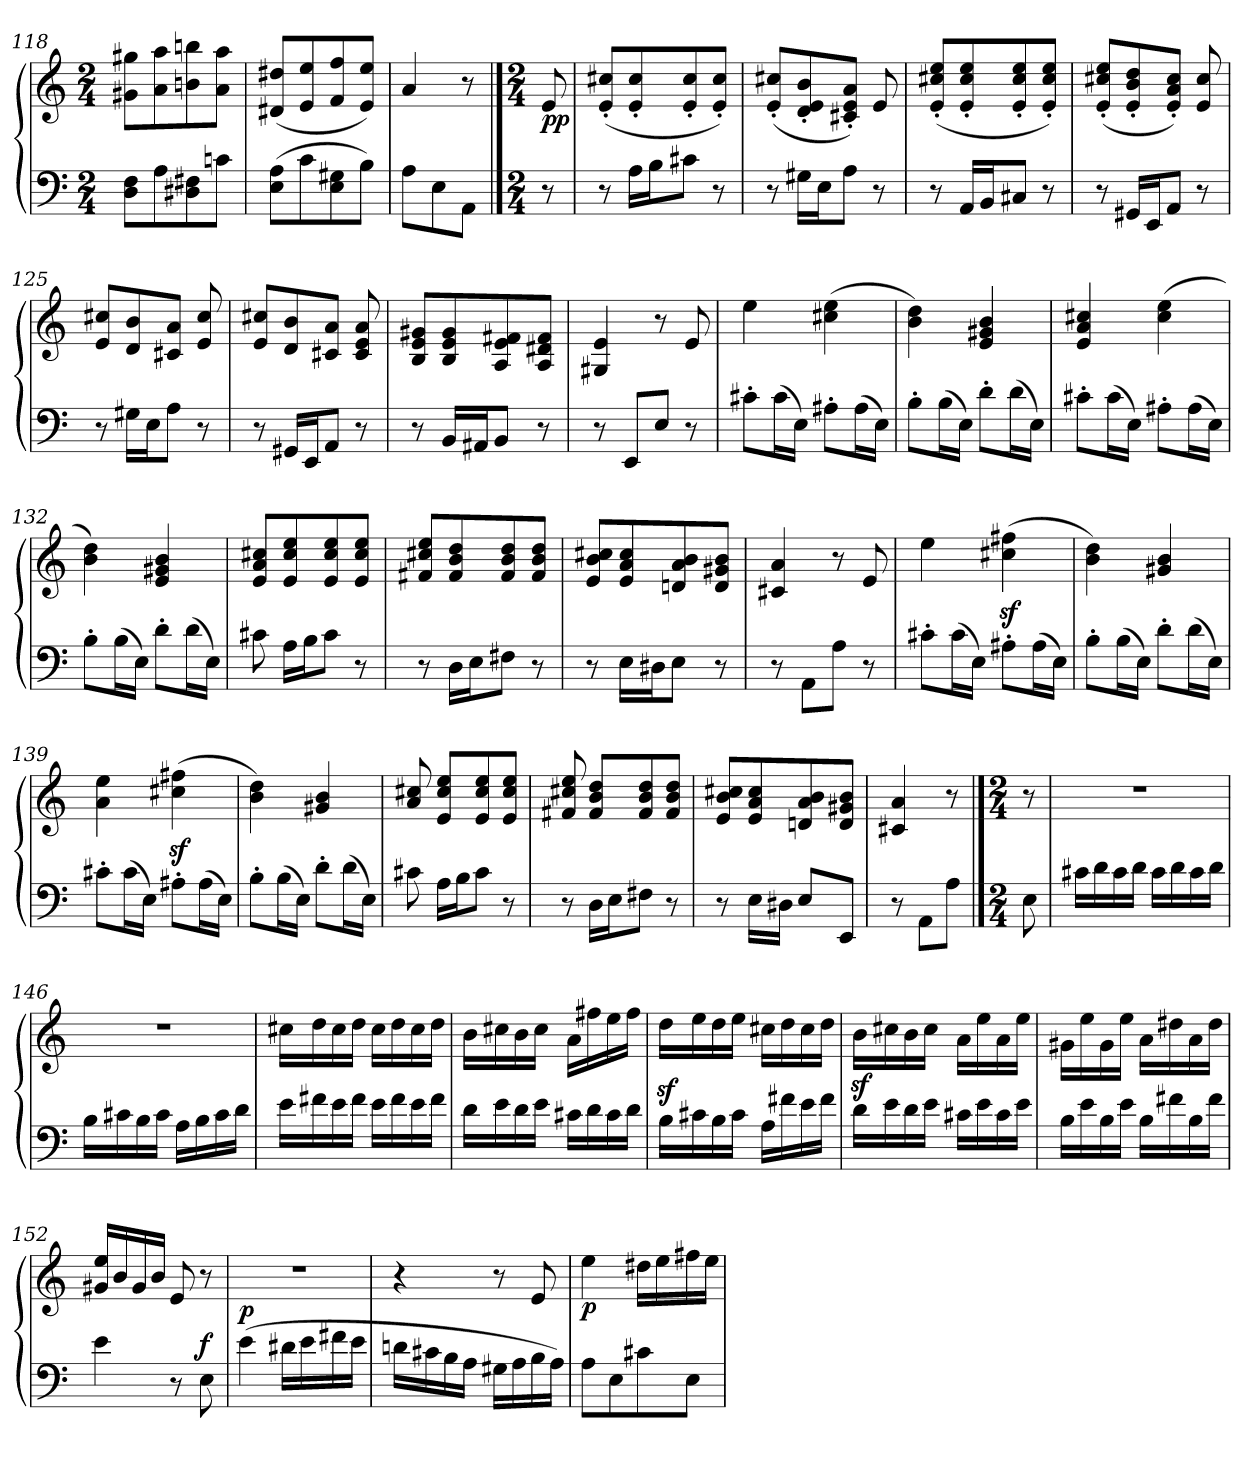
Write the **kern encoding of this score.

**kern	**kern	**dynam
*part1	*part1	*part1
*staff2	*staff1	*staff1/2
*clefF4	*clefG2	*
*M2/4	*M2/4	*
=118	=118	=118
8D\ 8F\L	8g#X\ 8gg#X\L	.
8A\	8a\ 8aa\	.
8D#X\ 8F#X\	8bn\ 8bbn\	.
8cn\J	8a\ 8aa\J	.
=119	=119	=119
(>8E\ 8A\L	(<8d#X/ 8dd#X/L	.
8c\	8e/ 8ee/	.
8E\ 8G#X\	8f/ 8ff/	.
8B\J)	8e/ 8ee/J)	.
=120	=120	=120
8A\L	4a/	.
8E\	.	.
8AA\J	8r	.
!!LO:LB:g=z
==120	==120	==120
*M2/4	*M2/4	*
!	!	!LO:DY:b
8r	8e/	pp
=121	=121	=121
8r	(<8e'/ 8cc#'/L	.
16A\LL	8e'/ 8cc#'/	.
16B\J	.	.
8c#\J	8e'/ 8cc#'/	.
8r	8e'/ 8cc#'/J)	.
=122	=122	=122
8r	(<8e'/ 8cc#'/L	.
16G#\LL	8d'/ 8e'/ 8b'/	.
16E\J	.	.
8A\J	8c#'/ 8e'/ 8a'/J)	.
8r	8e/	.
=123	=123	=123
8r	(<8e'/ 8cc#'/ 8ee'/L	.
16AA/LL	8e'/ 8cc#'/ 8ee'/	.
16BB/J	.	.
8C#/J	8e'/ 8cc#'/ 8ee'/	.
8r	8e'/ 8cc#'/ 8ee'/J)	.
=124	=124	=124
8r	(<8e'/ 8cc#'/ 8ee'/L	.
16GG#/LL	8e'/ 8b'/ 8dd'/	.
16EE/J	.	.
8AA/J	8e'/ 8a'/ 8cc#'/J)	.
8r	8e/ 8cc#/	.
=125	=125	=125
8r	8e/ 8cc#/L	.
16G#\LL	8d/ 8b/	.
16E\J	.	.
8A\J	8c#/ 8a/J	.
8r	8e/ 8cc#/	.
=126	=126	=126
8r	8e/ 8cc#/L	.
16GG#/LL	8d/ 8b/	.
16EE/J	.	.
8AA/J	8c#/ 8a/J	.
8r	8c#/ 8e/ 8a/	.
!!LO:LB:g=z
=127	=127	=127
8r	8B/ 8e/ 8g#/L	.
16BB/LL	8B/ 8e/ 8g#/	.
16AA#X/J	.	.
8BB/J	8A/ 8e/ 8f#/	.
8r	8A/ 8d#X/ 8f#/J	.
=128	=128	=128
8r	4G#/ 4e/	.
8EE/L	.	.
8E/J	8r	.
8r	8e/	.
=129	=129	=129
8c#'\L	4ee\	.
(>16c#\L	.	.
16E\JJ)	.	.
8A#X'\L	(>4cc#\ 4ee\	.
(>16A#\L	.	.
16E\JJ)	.	.
=130	=130	=130
8B'\L	4b\ 4dd\)	.
(>16B\L	.	.
16E\JJ)	.	.
8d'\L	4e/ 4g#/ 4b/	.
(>16d\L	.	.
16E\JJ)	.	.
=131	=131	=131
8c#'\L	4e/ 4a/ 4cc#/	.
(>16c#\L	.	.
16E\JJ)	.	.
8A#X'\L	(>4cc#\ 4ee\	.
(>16A#\L	.	.
16E\JJ)	.	.
=132	=132	=132
8B'\L	4b\ 4dd\)	.
(>16B\L	.	.
16E\JJ)	.	.
8d'\L	4e/ 4g#/ 4b/	.
(>16d\L	.	.
16E\JJ)	.	.
!!LO:LB:g=z
=133	=133	=133
8c#\	8e/ 8a/ 8cc#/L	.
16A\LL	8e/ 8cc#/ 8ee/	.
16B\J	.	.
8c#\J	8e/ 8cc#/ 8ee/	.
8r	8e/ 8cc#/ 8ee/J	.
=134	=134	=134
8r	8f#/ 8cc#/ 8ee/L	.
16D\LL	8f#/ 8b/ 8dd/	.
16E\J	.	.
8F#\J	8f#/ 8b/ 8dd/	.
8r	8f#/ 8b/ 8dd/J	.
=135	=135	=135
8r	8e/ 8b/ 8cc#/L	.
16E\LL	8e/ 8a/ 8cc#/	.
16D#X\J	.	.
8E\J	8dn/ 8a/ 8b/	.
8r	8d/ 8g#/ 8b/J	.
=136	=136	=136
8r	4c#/ 4a/	.
8AA\L	.	.
8A\J	8r	.
8r	8e/	.
=137	=137	=137
8c#'\L	4ee\	.
(>16c#\L	.	.
16E\JJ)	.	.
8A#X'\L	(>4cc#z<\ 4ff#z<\	.
(>16A#\L	.	.
16E\JJ)	.	.
=138	=138	=138
8B'\L	4b\ 4dd\)	.
(>16B\L	.	.
16E\JJ)	.	.
8d'\L	4g#/ 4b/	.
(>16d\L	.	.
16E\JJ)	.	.
!!LO:LB:g=z
=139	=139	=139
8c#'\L	4a\ 4ee\	.
(>16c#\L	.	.
16E\JJ)	.	.
8A#X'\L	(>4cc#z<\ 4ff#z<\	.
(>16A#\L	.	.
16E\JJ)	.	.
=140	=140	=140
8B'\L	4b\ 4dd\)	.
(>16B\L	.	.
16E\JJ)	.	.
8d'\L	4g#/ 4b/	.
(>16d\L	.	.
16E\JJ)	.	.
=141	=141	=141
8c#\	8a/ 8cc#/	.
16A\LL	8e/ 8cc#/ 8ee/L	.
16B\J	.	.
8c#\J	8e/ 8cc#/ 8ee/	.
8r	8e/ 8cc#/ 8ee/J	.
=142	=142	=142
8r	8f#/ 8cc#/ 8ee/	.
16D\LL	8f#/ 8b/ 8dd/L	.
16E\J	.	.
8F#\J	8f#/ 8b/ 8dd/	.
8r	8f#/ 8b/ 8dd/J	.
=143	=143	=143
8r	8e/ 8b/ 8cc#/L	.
16E\LL	8e/ 8a/ 8cc#/	.
16D#X\JJ	.	.
8E/L	8dn/ 8a/ 8b/	.
8EE/J	8d/ 8g#/ 8b/J	.
=144	=144	=144
8r	4c#/ 4a/	.
8AA\L	.	.
8A\J	8r	.
!!LO:PB:g=z
==144	==144	==144
*M2/4	*M2/4	*
!	!	!LO:DY:a=2
!	!	!LO:DY:n=1:a
8E\	8r	f Var. VI.
=145	=145	=145
16c#\LL	2r	.
16d\	.	.
16c#\	.	.
16d\JJ	.	.
16c#\LL	.	.
16d\	.	.
16c#\	.	.
16d\JJ	.	.
=146	=146	=146
16B\LL	2r	.
16c#\	.	.
16B\	.	.
16c#\JJ	.	.
16A\LL	.	.
16B\	.	.
16c#\	.	.
16d\JJ	.	.
=147	=147	=147
16e\LL	16cc#\LL	.
16f#\	16dd\	.
16e\	16cc#\	.
16f#\JJ	16dd\JJ	.
16e\LL	16cc#\LL	.
16f#\	16dd\	.
16e\	16cc#\	.
16f#\JJ	16dd\JJ	.
=148	=148	=148
16d\LL	16b\LL	.
16e\	16cc#\	.
16d\	16b\	.
16e\JJ	16cc#\JJ	.
16c#\LL	16a\LL	.
16d\	16ff#\	.
16c#\	16ee\	.
16d\JJ	16ff#\JJ	.
=149	=149	=149
16B\LL	16ddz<\LL	.
16c#\	16ee\	.
16B\	16dd\	.
16c#\JJ	16ee\JJ	.
16A\LL	16cc#\LL	.
16f#\	16dd\	.
16e\	16cc#\	.
16f#\JJ	16dd\JJ	.
!!LO:LB:g=z
=150	=150	=150
16d\LL	16bz<\LL	.
16e\	16cc#\	.
16d\	16b\	.
16e\JJ	16cc#\JJ	.
16c#\LL	16a\LL	.
16e\	16ee\	.
16c#\	16a\	.
16e\JJ	16ee\JJ	.
=151	=151	=151
16B\LL	16g#\LL	.
16e\	16ee\	.
16B\	16g#\	.
16e\JJ	16ee\JJ	.
16B\LL	16a\LL	.
16f#\	16dd#X\	.
16B\	16a\	.
16f#\JJ	16dd#\JJ	.
=152	=152	=152
4e\	16g#/ 16ee/LL	.
.	16b/	.
.	16g#/	.
.	16b/JJ	.
8r	8e/	.
!	!	!LO:DY:a=2
8E\	8r	f
=153	=153	=153
!	!	!LO:DY:a=2
(>4e\	2r	p
16d#X\LL	.	.
16e\	.	.
16f#\	.	.
16e\JJ	.	.
=154	=154	=154
16dn\LL	4r	.
16c#\	.	.
16B\	.	.
16A\JJ	.	.
16G#\LL	8r	.
16A\	.	.
16B\	8e/	.
16A\JJ)	.	.
=155	=155	=155
!	!	!LO:DY:b
8A\L	4ee\	p
8E\	.	.
8c#\	16dd#X\LL	.
.	16ee\	.
8E\J	16ff#\	.
.	16ee\JJ	.
=	=	=
*-	*-	*-
